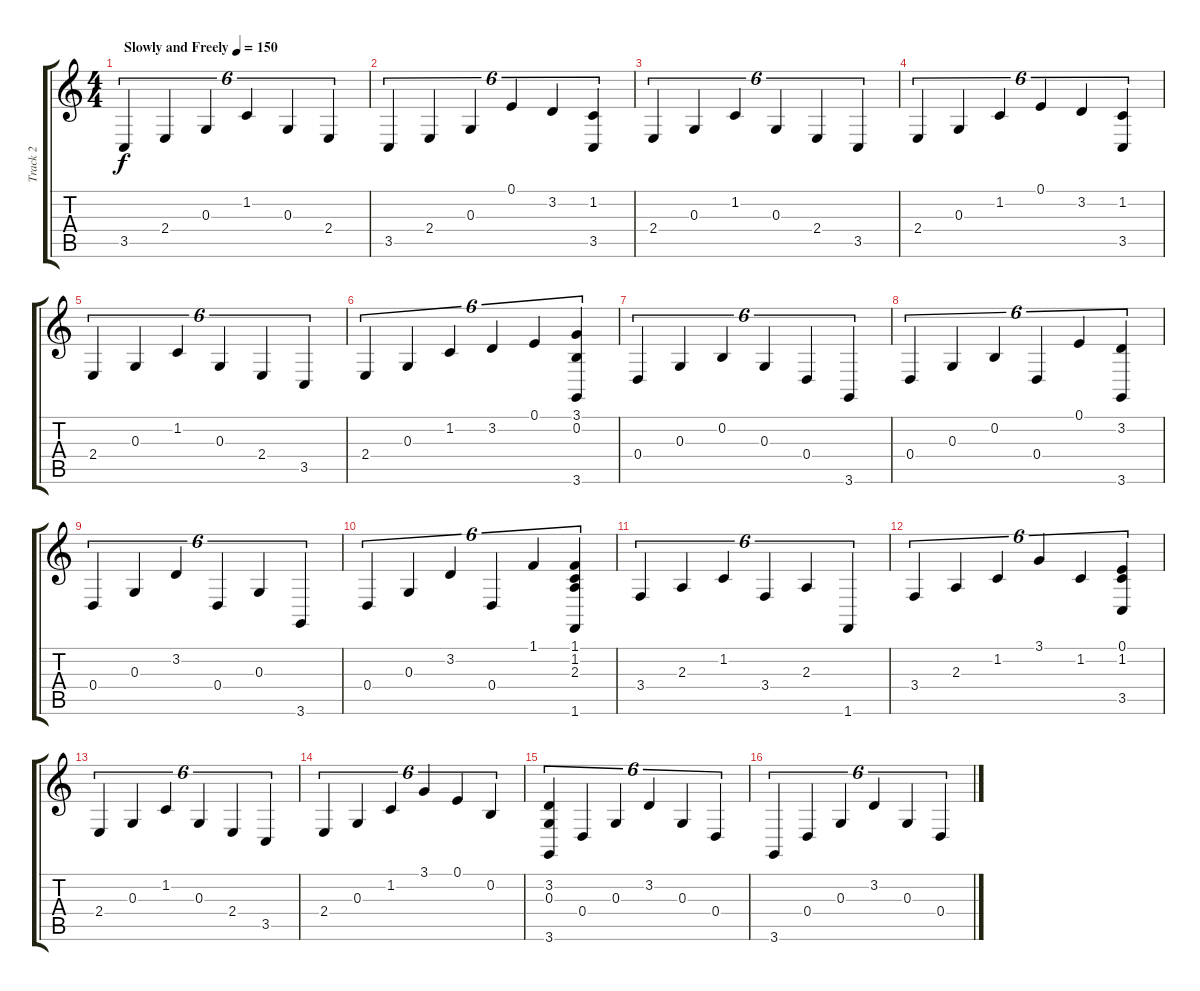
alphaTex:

\track ("Track 2" "Track 2") {instrument stringensemble2}
\staff {score tabs}
\tuning (E4 B3 G3 D3 A2 E2) {hide}
\ts (4 4)
\tempo (150 "Slowly and Freely")
\clef g2
\ks c
3.5.4{tu (6 4) dy f instrument stringensemble2} 2.4.4{tu (6 4)} 0.3.4{tu (6 4)} 1.2.4{tu (6 4)} 0.3.4{tu (6 4)} 2.4.4{tu (6 4)} |
3.5.4{tu (6 4)} 2.4.4{tu (6 4)} 0.3.4{tu (6 4)} 0.1.4{tu (6 4)} 3.2.4{tu (6 4)} (1.2 3.5).4{tu (6 4)} |
2.4.4{tu (6 4)} 0.3.4{tu (6 4)} 1.2.4{tu (6 4)} 0.3.4{tu (6 4)} 2.4.4{tu (6 4)} 3.5.4{tu (6 4)} |
2.4.4{tu (6 4)} 0.3.4{tu (6 4)} 1.2.4{tu (6 4)} 0.1.4{tu (6 4)} 3.2.4{tu (6 4)} (1.2 3.5).4{tu (6 4)} |
2.4.4{tu (6 4)} 0.3.4{tu (6 4)} 1.2.4{tu (6 4)} 0.3.4{tu (6 4)} 2.4.4{tu (6 4)} 3.5.4{tu (6 4)} |
2.4.4{tu (6 4)} 0.3.4{tu (6 4)} 1.2.4{tu (6 4)} 3.2.4{tu (6 4)} 0.1.4{tu (6 4)} (3.1 0.2 3.6).4{tu (6 4)} |
0.4.4{tu (6 4)} 0.3.4{tu (6 4)} 0.2.4{tu (6 4)} 0.3.4{tu (6 4)} 0.4.4{tu (6 4)} 3.6.4{tu (6 4)} |
0.4.4{tu (6 4)} 0.3.4{tu (6 4)} 0.2.4{tu (6 4)} 0.4.4{tu (6 4)} 0.1.4{tu (6 4)} (3.2 3.6).4{tu (6 4)} |
0.4.4{tu (6 4)} 0.3.4{tu (6 4)} 3.2.4{tu (6 4)} 0.4.4{tu (6 4)} 0.3.4{tu (6 4)} 3.6.4{tu (6 4)} |
0.4.4{tu (6 4)} 0.3.4{tu (6 4)} 3.2.4{tu (6 4)} 0.4.4{tu (6 4)} 1.1.4{tu (6 4)} (1.1 1.2 2.3 1.6).4{tu (6 4)} |
3.4.4{tu (6 4)} 2.3.4{tu (6 4)} 1.2.4{tu (6 4)} 3.4.4{tu (6 4)} 2.3.4{tu (6 4)} 1.6.4{tu (6 4)} |
3.4.4{tu (6 4)} 2.3.4{tu (6 4)} 1.2.4{tu (6 4)} 3.1.4{tu (6 4)} 1.2.4{tu (6 4)} (0.1 1.2 3.5).4{tu (6 4)} |
2.4.4{tu (6 4)} 0.3.4{tu (6 4)} 1.2.4{tu (6 4)} 0.3.4{tu (6 4)} 2.4.4{tu (6 4)} 3.5.4{tu (6 4)} |
2.4.4{tu (6 4)} 0.3.4{tu (6 4)} 1.2.4{tu (6 4)} 3.1.4{tu (6 4)} 0.1.4{tu (6 4)} 0.2.4{tu (6 4)} |
(3.2 0.3 3.6).4{tu (6 4)} 0.4.4{tu (6 4)} 0.3.4{tu (6 4)} 3.2.4{tu (6 4)} 0.3.4{tu (6 4)} 0.4.4{tu (6 4)} |
3.6.4{tu (6 4)} 0.4.4{tu (6 4)} 0.3.4{tu (6 4)} 3.2.4{tu (6 4)} 0.3.4{tu (6 4)} 0.4.4{tu (6 4)}
